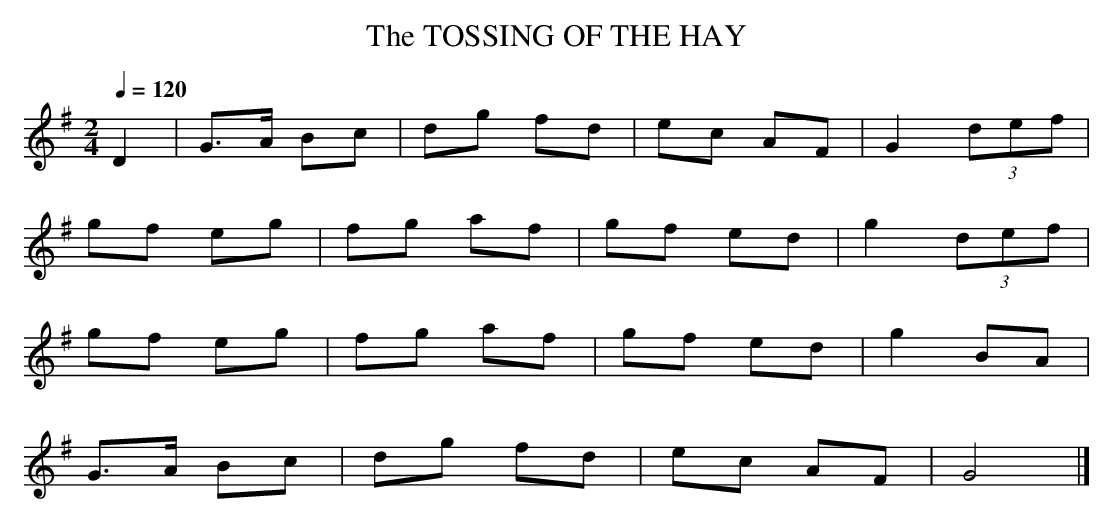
X:1
T:TOSSING OF THE HAY, The
Q:1/4=120
M:2/4
L:1/8
K:G
D2|G>A Bc|dg fd|ec AF|G2 (3def|
gf eg|fg af|gf ed|g2 (3def|
gf eg|fg af|gf ed|g2 BA|
G>A Bc|dg fd|ec AF|G4|]
